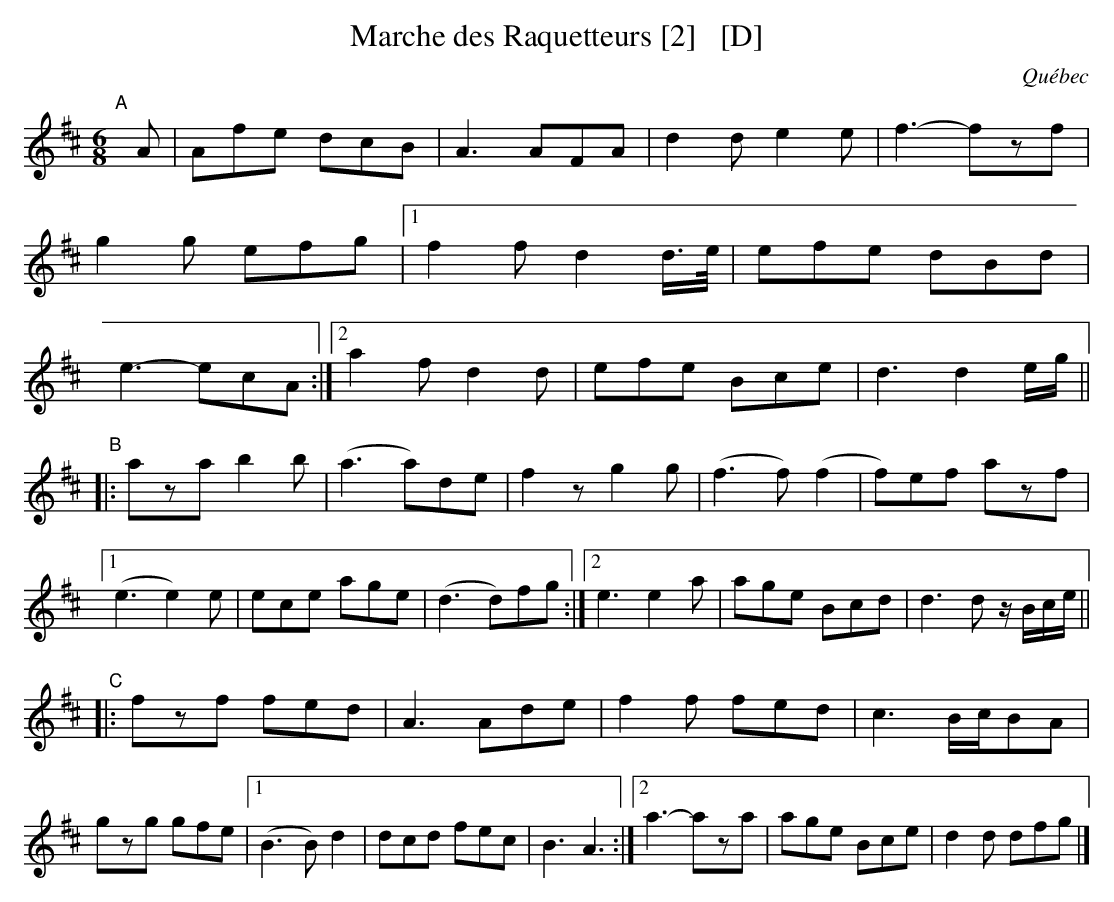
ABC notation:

X:1
T: Marche des Raquetteurs [2]   [D]
O: Qu\'ebec
M: 6/8
L: 1/8
K: D
"^A"[|] A \
| Afe dcB | A3 AFA | d2d e2e | f3- fzf \
| g2g efg |[1 f2f d2 d/>e/ | efe dBd | e3- ecA \
:|[2 a2f d2d | efe Bce | d3 d2 e/g/ ||
"^B"\
|: aza b2b | (a3 a)de | f2z g2g | (f3 f) (f2 \
| f)ef azf |[1 (e3 e2)e | ece age | (d3 d)fg \
:|[2 e3 e2a | age Bcd | d3 d z/B/c/e/ ||
"^C"\
|: fzf fed | A3 Ade | f2f fed | c3 B/c/BA | gzg gfe \
|[1 (B3 B)d2 | dcd fec | B3 A3 :|[2 a3-aza | age Bce | d2d dfg |]
